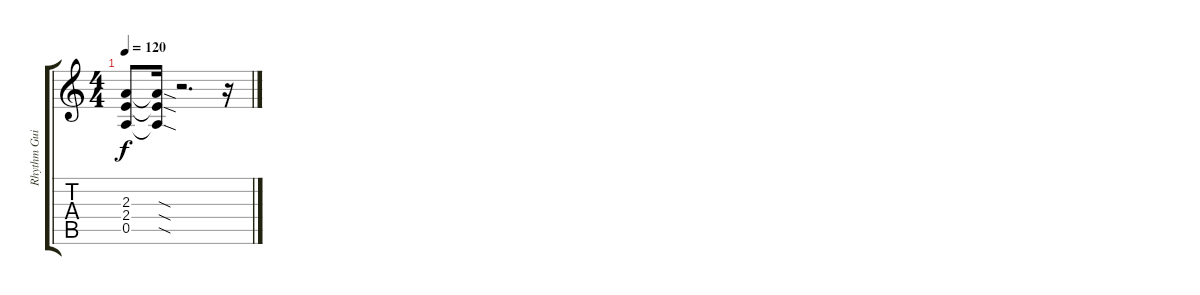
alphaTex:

\track ("Rhythm Guitar" "Rhythm Gui") {instrument distortionguitar}
\staff {score tabs}
\tuning (E4 B3 G3 D3 A2 D2) {hide}
\ts (4 4)
\tempo 120
\clef g2
\ks c
(2.3{t} 2.4{t} 0.5{t}).8{dy f} (2.3{sod t} 2.4{sod t} 0.5{sod t}).16 r.2{d} r.16
